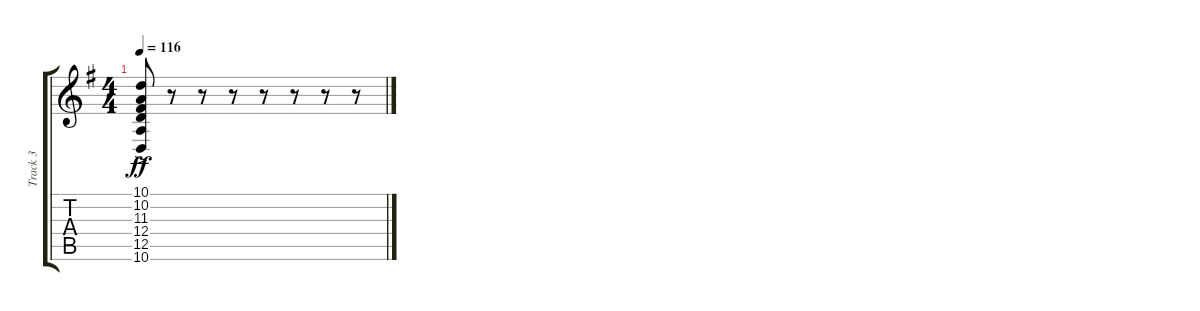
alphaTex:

\track ("Track 3" "Track 3") {instrument acousticgrandpiano}
\staff {score tabs}
\tuning (E4 B3 G3 D3 A2 E2) {hide}
\ts (4 4)
\tempo 116
\clef g2
\ks g
(10.1{ac} 10.2{ac} 11.3{ac} 12.4{ac} 12.5{ac} 10.6{ac}).8{dy ff} r.8 r.8 r.8 r.8 r.8 r.8 r.8
